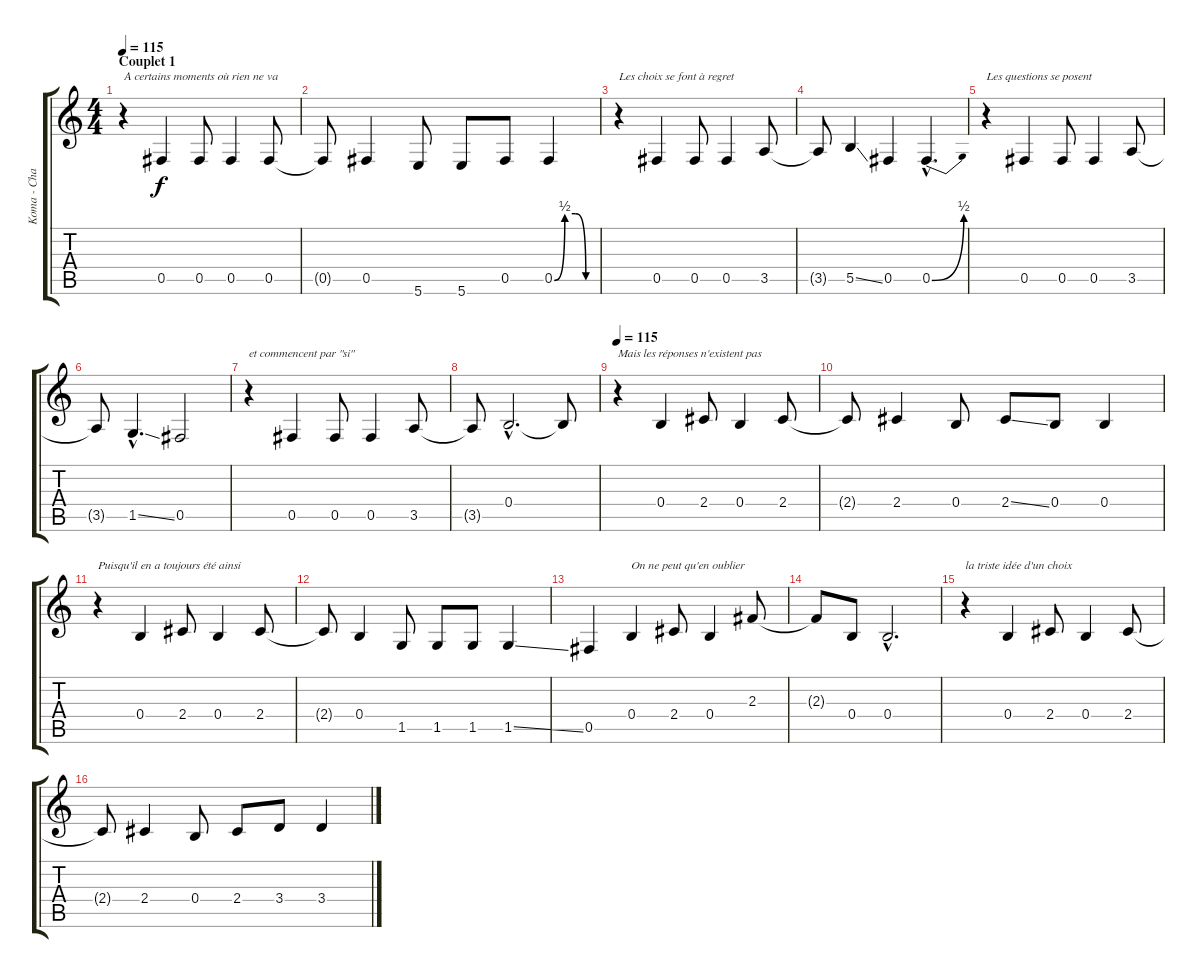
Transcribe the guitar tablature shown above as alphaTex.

\track ("Koma - Chant" "Koma - Cha") {instrument flute}
\staff {score tabs}
\tuning (Db5 Ab4 E4 B3 Gb3 B2) {hide}
\ts (4 4)
\section ("" "Couplet 1")
\tempo 115
\clef g2
\ks c
r.4{txt "A certains moments où rien ne va" dy f} 0.5.4 0.5.8 0.5.4 0.5.8 |
0.5{t}.8 0.5.4 5.6.8 5.6.8 0.5.8 0.5{be (custom 0 0 15 2 30 2 45 0 60 0)}.4 |
r.4{txt "Les choix se font à regret"} 0.5.4 0.5.8 0.5.4 3.5.8 |
3.5{t}.8 5.5{ss}.4 0.5.4 0.5{be (bend 0 0 60 2) hac}.4{d} |
r.4{txt "Les questions se posent"} 0.5.4 0.5.8 0.5.4 3.5.8 |
3.5{t}.8 1.5{ss hac}.4{d} 0.5.2 |
r.4{txt "et commencent par \"si\""} 0.5.4 0.5.8 0.5.4 3.5.8 |
3.5{t}.8 0.4{hac}.2{d} 0.4{t}.8 |
\section ("" "")
\tempo 115
r.4{txt "Mais les réponses n'existent pas"} 0.4.4 2.4.8 0.4.4 2.4.8 |
2.4{t}.8 2.4.4 0.4.8 2.4{ss}.8 0.4.8 0.4.4 |
r.4{txt "Puisqu'il en a toujours été ainsi"} 0.4.4 2.4.8 0.4.4 2.4.8 |
2.4{t}.8 0.4.4 1.5.8 1.5.8 1.5.8 1.5{ss}.4 |
0.5.4 0.4.4{txt "On ne peut qu'en oublier"} 2.4.8 0.4.4 2.3.8 |
2.3{t}.8 0.4.8 0.4{hac}.2{d} |
r.4{txt "la triste idée d'un choix"} 0.4.4 2.4.8 0.4.4 2.4.8 |
2.4{t}.8 2.4.4 0.4.8 2.4.8 3.4.8 3.4.4
